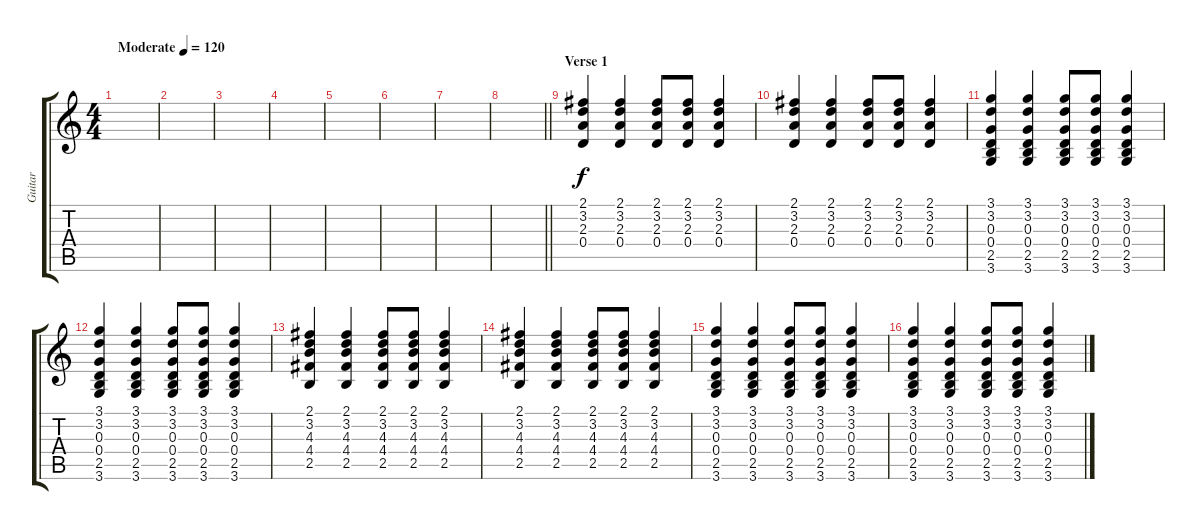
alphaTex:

\track ("Guitar" "Guitar") {instrument acousticguitarsteel}
\staff {score tabs}
\tuning (E4 B3 G3 D3 A2 E2) {hide}
\ts (4 4)
\tempo (120 "Moderate")
\clef g2
\ks c
|
|
|
|
|
|
|
\barLineRight lightlight
|
\section ("" "Verse 1")
(2.1 3.2 2.3 0.4).4 (2.1 3.2 2.3 0.4).4 (2.1 3.2 2.3 0.4).8 (2.1 3.2 2.3 0.4).8 (2.1 3.2 2.3 0.4).4 |
(2.1 3.2 2.3 0.4).4 (2.1 3.2 2.3 0.4).4 (2.1 3.2 2.3 0.4).8 (2.1 3.2 2.3 0.4).8 (2.1 3.2 2.3 0.4).4 |
(3.1 3.2 0.3 0.4 2.5 3.6).4 (3.1 3.2 0.3 0.4 2.5 3.6).4 (3.1 3.2 0.3 0.4 2.5 3.6).8 (3.1 3.2 0.3 0.4 2.5 3.6).8 (3.1 3.2 0.3 0.4 2.5 3.6).4 |
(3.1 3.2 0.3 0.4 2.5 3.6).4 (3.1 3.2 0.3 0.4 2.5 3.6).4 (3.1 3.2 0.3 0.4 2.5 3.6).8 (3.1 3.2 0.3 0.4 2.5 3.6).8 (3.1 3.2 0.3 0.4 2.5 3.6).4 |
(2.1 3.2 4.3 4.4 2.5).4 (2.1 3.2 4.3 4.4 2.5).4 (2.1 3.2 4.3 4.4 2.5).8 (2.1 3.2 4.3 4.4 2.5).8 (2.1 3.2 4.3 4.4 2.5).4 |
(2.1 3.2 4.3 4.4 2.5).4 (2.1 3.2 4.3 4.4 2.5).4 (2.1 3.2 4.3 4.4 2.5).8 (2.1 3.2 4.3 4.4 2.5).8 (2.1 3.2 4.3 4.4 2.5).4 |
(3.1 3.2 0.3 0.4 2.5 3.6).4 (3.1 3.2 0.3 0.4 2.5 3.6).4 (3.1 3.2 0.3 0.4 2.5 3.6).8 (3.1 3.2 0.3 0.4 2.5 3.6).8 (3.1 3.2 0.3 0.4 2.5 3.6).4 |
(3.1 3.2 0.3 0.4 2.5 3.6).4 (3.1 3.2 0.3 0.4 2.5 3.6).4 (3.1 3.2 0.3 0.4 2.5 3.6).8 (3.1 3.2 0.3 0.4 2.5 3.6).8 (3.1 3.2 0.3 0.4 2.5 3.6).4
